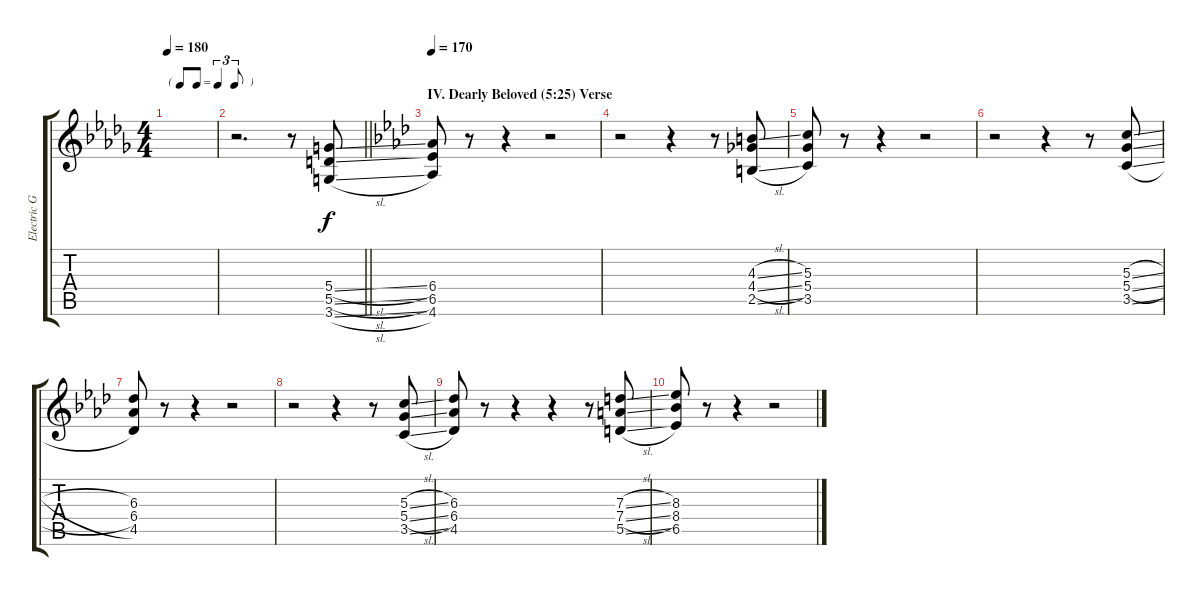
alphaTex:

\track ("Electric Guitar 2" "Electric G") {instrument overdrivenguitar}
\staff {score tabs}
\tuning (E4 B3 G3 D3 A2 E2) {hide}
\ts (4 4)
\tf triplet8th
\tempo 180
\clef g2
\ks db
|
\barLineRight lightlight
r.2{d} r.8 (5.4{sl} 5.5{sl} 3.6{sl}).8 |
\section ("" "IV. Dearly Beloved (5:25) Verse")
\tempo 170
\ks ab
(6.4 6.5 4.6).8 r.8 r.4 r.2 |
r.2 r.4 r.8 (4.3{sl} 4.4{sl} 2.5{sl}).8 |
(5.3 5.4 3.5).8 r.8 r.4 r.2 |
r.2 r.4 r.8 (5.3{sl} 5.4{sl} 3.5{sl}).8 |
(6.3 6.4 4.5).8 r.8 r.4 r.2 |
r.2 r.4 r.8 (5.3{sl} 5.4{sl} 3.5{sl}).8 |
(6.3 6.4 4.5).8 r.8 r.4 r.4 r.8 (7.3{sl} 7.4{sl} 5.5{sl}).8 |
(8.3 8.4 6.5).8 r.8 r.4 r.2
